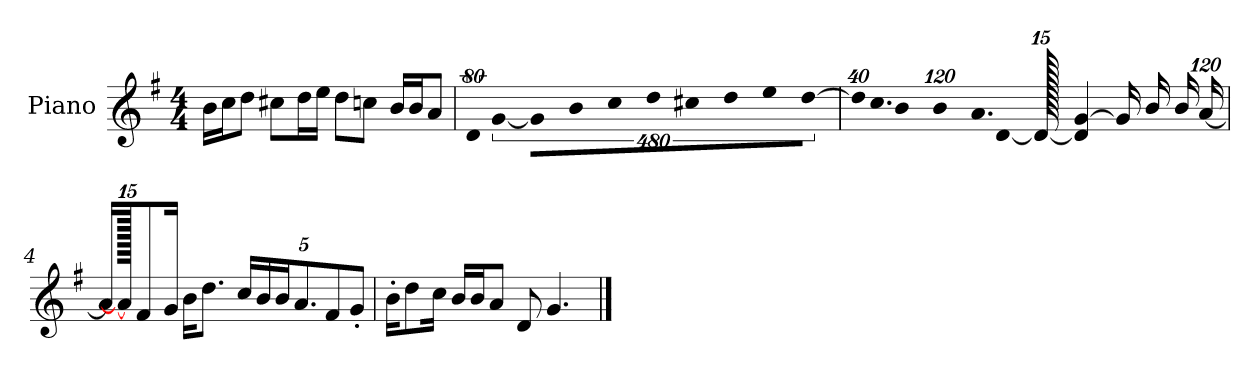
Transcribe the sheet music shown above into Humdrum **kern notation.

**kern
*part1
*staff1
*I"Piano
*I'P-no
*clefG2
*k[f#]
*M4/4
*MM90
=1
16b\LL
16cc\J
8dd\J
8cc#X\L
16dd\L
16ee\JJ
8dd\L
8ccn\J
16b/LL
16b/J
8a/J
=2
!LO:N:vis=8
640%71d/
!LO:N:vis=4
[1920%427g/
!LO:N:vis=16
1920%107g\LL]
!LO:N:vis=16
1920%107b\J
!LO:N:vis=8
640%71cc\
!LO:N:vis=8
640%71dd\
!LO:N:vis=8
640%71cc#X\
!LO:N:vis=16
1920%107dd\L
!LO:N:vis=16
1920%107ee\J
!LO:N:vis=8
[640%71dd\J
=3
*Xbrackettup
!LO:N:vis=32
640%23dd/KLL]
!LO:N:vis=16.
960%103cc/
!LO:N:vis=16
1920%137b/
!LO:N:vis=16
1920%137b/
!LO:N:vis=16.
960%103a/
[384%41d/J
1920d/_
4d/] [4g/
16g/LL]
16b/
16b/
[1920%119a/JJ
!!LO:LB:g=z
=4
16a/KL]
1920a/_
8f#/
16g/Jk
16b\KL
8.dd\J
20cc/LL
20b/
20b/J
10.a/
10f#/
10g'/J
=5
16b'\KL
8dd\
16cc\Jk
16b/LL
16b/J
8a/J
8d/
4.g/
==
*-
